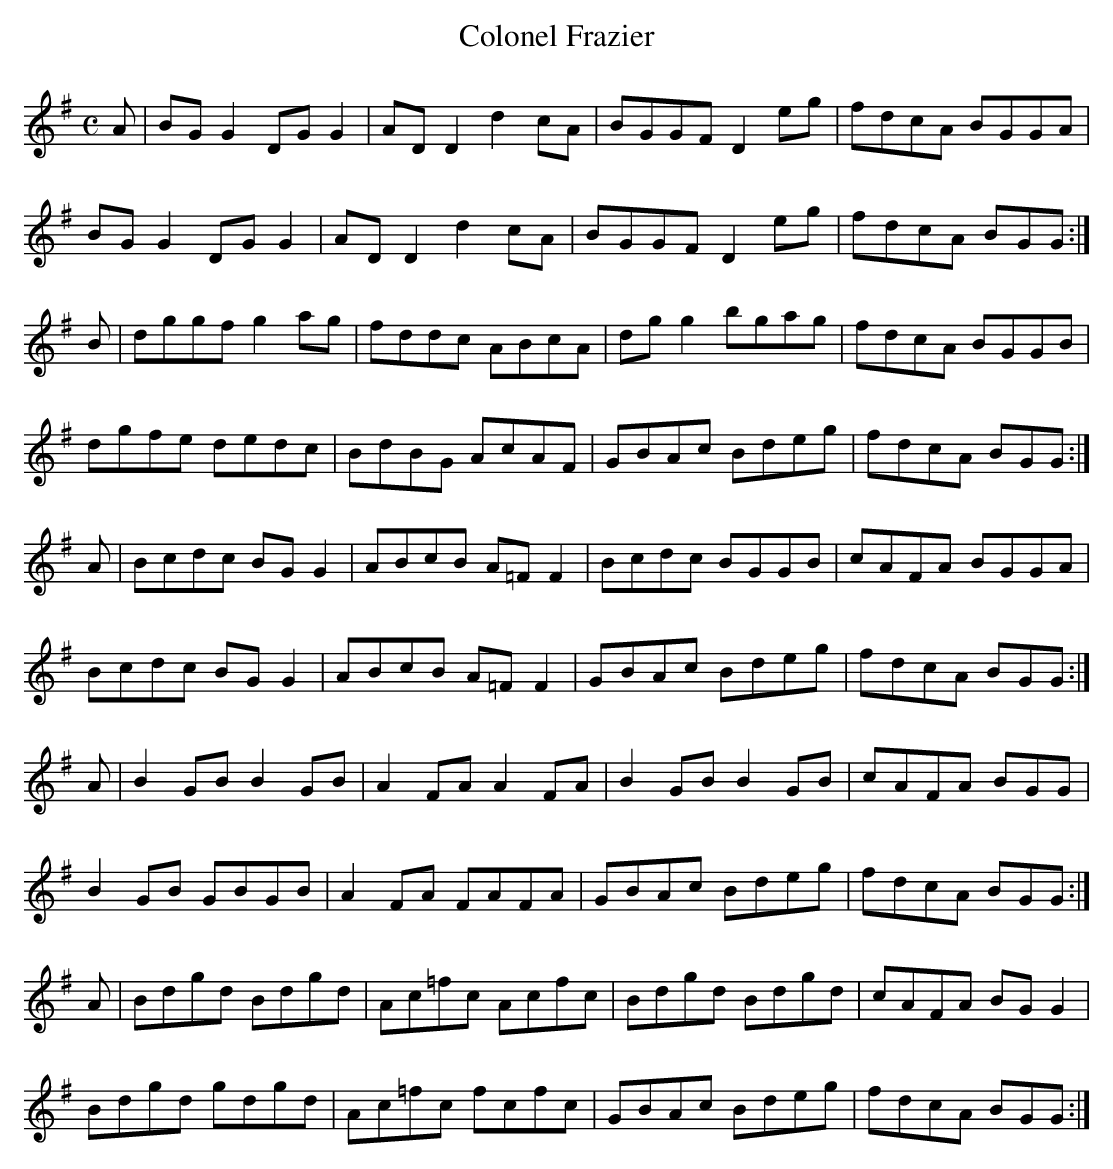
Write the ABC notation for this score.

X:1
T:Colonel Frazier
M:C
L:1/8
K:G Major
A|BGG2 DGG2|ADD2 d2cA|BGGF D2eg|fdcA BGGA|!
BGG2 DGG2|ADD2 d2cA|BGGF D2eg|fdcA BGG:|!
B|dggf g2ag|fddc ABcA|dgg2 bgag|fdcA BGGB|!
dgfe dedc|BdBG AcAF|GBAc Bdeg|fdcA BGG:|!
A|Bcdc BGG2|ABcB A=FF2|Bcdc BGGB|cAFA BGGA|!
Bcdc BGG2|ABcB A=FF2|GBAc Bdeg|fdcA BGG:|!
A|B2GB B2GB|A2FA A2FA|B2GB B2GB|cAFA BGG|!
B2GB GBGB|A2FA FAFA|GBAc Bdeg|fdcA BGG:|!
A|Bdgd Bdgd|Ac=fc Acfc|Bdgd Bdgd|cAFA BGG2|!
Bdgd gdgd|Ac=fc fcfc|GBAc Bdeg|fdcA BGG:|!
